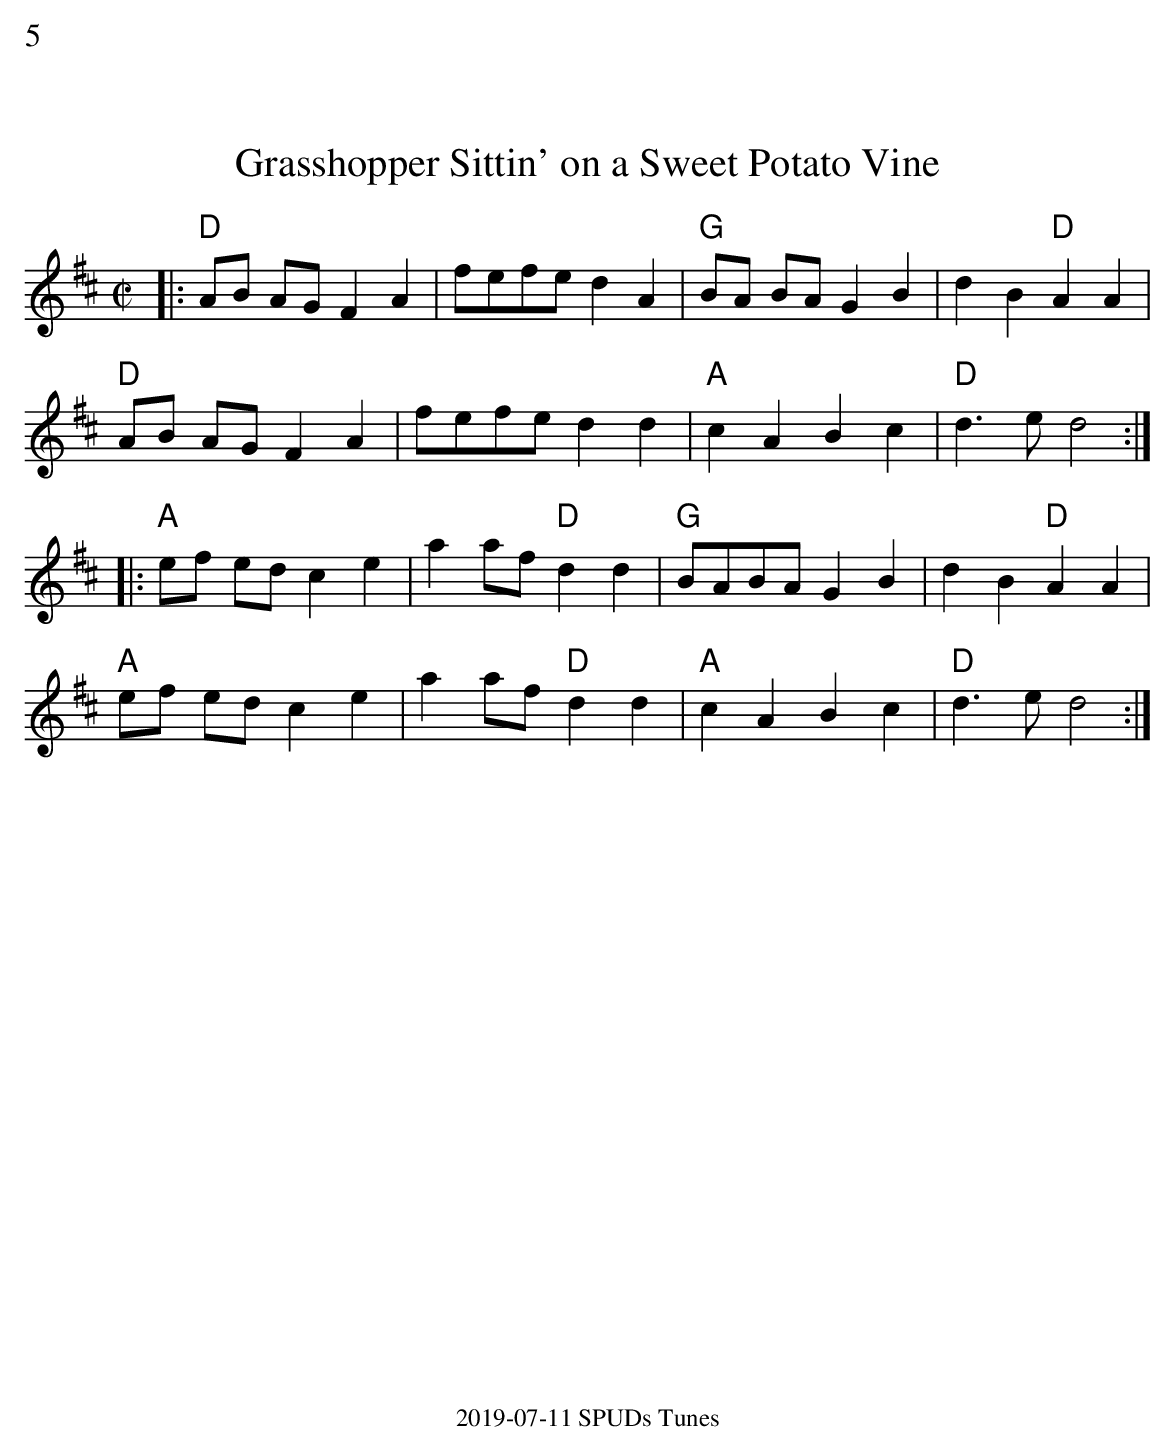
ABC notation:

X:1
%%text 5
T:Grasshopper Sittin' on a Sweet Potato Vine
M:C|
L:1/8
K:D
|:"D"AB AG F2A2|fefed2A2|"G"BA BA G2B2|d2B2"D"A2A2|
"D"AB AG F2A2|fefed2d2|"A"c2A2 B2c2|"D"d3ed4:|
|:"A"ef edc2e2|a2af"D"d2d2|"G"BABA G2B2|d2B2"D"A2A2|
"A"ef edc2e2|a2af"D"d2d2|"A"c2A2 B2c2|"D"d3ed4:|
